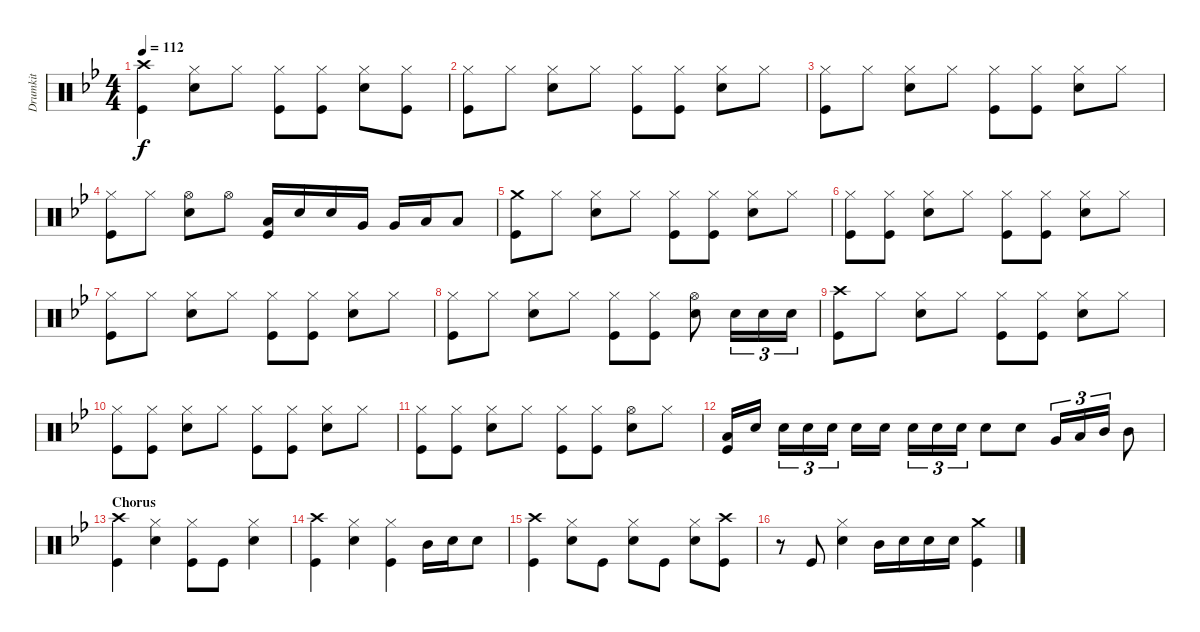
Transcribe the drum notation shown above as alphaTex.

\track ("Drumkit" "Drumkit") {instrument percussion}
\staff {score}
\articulation defaults
\ts (4 4)
\tempo 112
\clef neutral
\ks bb
("Crash high (hit)" "Kick (hit)").4{dy f} ("Hi-Hat (closed)" "Snare (hit) 2").8 "Hi-Hat (closed)".8 ("Hi-Hat (closed)" "Kick (hit)").8 ("Hi-Hat (closed)" "Kick (hit)").8 ("Hi-Hat (closed)" "Snare (hit) 2").8 ("Hi-Hat (closed)" "Kick (hit)").8 |
("Hi-Hat (closed)" "Kick (hit)").8 "Hi-Hat (closed)".8 ("Hi-Hat (closed)" "Snare (hit) 2").8 "Hi-Hat (closed)".8 ("Hi-Hat (closed)" "Kick (hit)").8 ("Hi-Hat (closed)" "Kick (hit)").8 ("Hi-Hat (closed)" "Snare (hit) 2").8 "Hi-Hat (closed)".8 |
("Hi-Hat (closed)" "Kick (hit)").8 "Hi-Hat (closed)".8 ("Hi-Hat (closed)" "Snare (hit) 2").8 "Hi-Hat (closed)".8 ("Hi-Hat (closed)" "Kick (hit)").8 ("Hi-Hat (closed)" "Kick (hit)").8 ("Hi-Hat (closed)" "Snare (hit) 2").8 "Hi-Hat (closed)".8 |
("Hi-Hat (closed)" "Kick (hit)").8 "Hi-Hat (closed)".8 ("Hi-Hat (open)" "Snare (hit) 2").8 "Hi-Hat (open)".8 ("Low Tom (hit)" "Kick (hit)").16 "Snare (hit) 2".16 "Snare (hit) 2".16 "Very Low Tom (hit)".16 "Very Low Tom (hit)".16 "Low Tom (hit)".16 "Low Tom (hit)".8 |
("Crash medium (hit)" "Kick (hit)").8 "Hi-Hat (closed)".8 ("Hi-Hat (closed)" "Snare (hit) 2").8 "Hi-Hat (closed)".8 ("Hi-Hat (closed)" "Kick (hit)").8 ("Hi-Hat (closed)" "Kick (hit)").8 ("Hi-Hat (closed)" "Snare (hit) 2").8 "Hi-Hat (closed)".8 |
("Hi-Hat (closed)" "Kick (hit)").8 ("Hi-Hat (closed)" "Kick (hit)").8 ("Hi-Hat (closed)" "Snare (hit) 2").8 "Hi-Hat (closed)".8 ("Hi-Hat (closed)" "Kick (hit)").8 ("Hi-Hat (closed)" "Kick (hit)").8 ("Hi-Hat (closed)" "Snare (hit) 2").8 "Hi-Hat (closed)".8 |
("Hi-Hat (closed)" "Kick (hit)").8 "Hi-Hat (closed)".8 ("Hi-Hat (closed)" "Snare (hit) 2").8 "Hi-Hat (closed)".8 ("Hi-Hat (closed)" "Kick (hit)").8 ("Hi-Hat (closed)" "Kick (hit)").8 ("Hi-Hat (closed)" "Snare (hit) 2").8 "Hi-Hat (closed)".8 |
("Hi-Hat (closed)" "Kick (hit)").8 "Hi-Hat (closed)".8 ("Hi-Hat (closed)" "Snare (hit) 2").8 "Hi-Hat (closed)".8 ("Hi-Hat (closed)" "Kick (hit)").8 ("Hi-Hat (closed)" "Kick (hit)").8 ("Hi-Hat (open)" "Snare (hit) 2").8 "Snare (hit) 2".16{tu (3 2)} "Snare (hit) 2".16{tu (3 2)} "Snare (hit) 2".16{tu (3 2)} |
("Crash high (hit)" "Kick (hit)").8 "Hi-Hat (closed)".8 ("Hi-Hat (closed)" "Snare (hit) 2").8 "Hi-Hat (closed)".8 ("Hi-Hat (closed)" "Kick (hit)").8 ("Hi-Hat (closed)" "Kick (hit)").8 ("Hi-Hat (closed)" "Snare (hit) 2").8 "Hi-Hat (closed)".8 |
("Hi-Hat (closed)" "Kick (hit)").8 ("Hi-Hat (closed)" "Kick (hit)").8 ("Hi-Hat (closed)" "Snare (hit) 2").8 "Hi-Hat (closed)".8 ("Hi-Hat (closed)" "Kick (hit)").8 ("Hi-Hat (closed)" "Kick (hit)").8 ("Hi-Hat (closed)" "Snare (hit) 2").8 "Hi-Hat (closed)".8 |
("Hi-Hat (closed)" "Kick (hit)").8 ("Hi-Hat (closed)" "Kick (hit)").8 ("Hi-Hat (closed)" "Snare (hit) 2").8 "Hi-Hat (closed)".8 ("Hi-Hat (closed)" "Kick (hit)").8 ("Hi-Hat (closed)" "Kick (hit)").8 ("Hi-Hat (open)" "Snare (hit) 2").8 "Hi-Hat (closed)".8 |
("Low Tom (hit)" "Kick (hit)").16 "Snare (hit) 2".16 "Snare (hit) 2".16{tu (3 2)} "Snare (hit) 2".16{tu (3 2)} "Snare (hit) 2".16{tu (3 2)} "Snare (hit) 2".16 "Snare (hit) 2".16 "Snare (hit) 2".16{tu (3 2)} "Snare (hit) 2".16{tu (3 2)} "Snare (hit) 2".16{tu (3 2)} "Snare (hit) 2".8 "Snare (hit) 2".8 "Very Low Tom (hit)".16{tu (3 2)} "Low Tom (hit)".16{tu (3 2)} "Mid Tom (hit)".16{tu (3 2)} "Mid Tom (hit)".8 |
\section ("" "Chorus")
("Crash high (hit)" "Kick (hit)").4 ("Hi-Hat (closed)" "Snare (hit) 2").4 ("Hi-Hat (closed)" "Kick (hit)").8 "Kick (hit)".8 ("Hi-Hat (closed)" "Snare (hit) 2").4 |
("Crash high (hit)" "Kick (hit)").4 ("Hi-Hat (closed)" "Snare (hit) 2").4 ("Hi-Hat (closed)" "Kick (hit)").4 "Mid Tom (hit)".16 "Snare (hit) 2".16 "Snare (hit) 2".8 |
("Crash high (hit)" "Kick (hit)").4 ("Hi-Hat (closed)" "Snare (hit) 2").8 "Kick (hit)".8 ("Hi-Hat (closed)" "Snare (hit) 2").8 "Kick (hit)".8 ("Hi-Hat (closed)" "Snare (hit) 2").8 ("Crash high (hit)" "Kick (hit)").8 |
r.8 "Kick (hit)".8 ("Hi-Hat (closed)" "Snare (hit) 2").4 "Mid Tom (hit)".16 "Snare (hit) 2".16 "Snare (hit) 2".16 "Snare (hit) 2".16 ("Crash medium (hit)" "Kick (hit)").4
